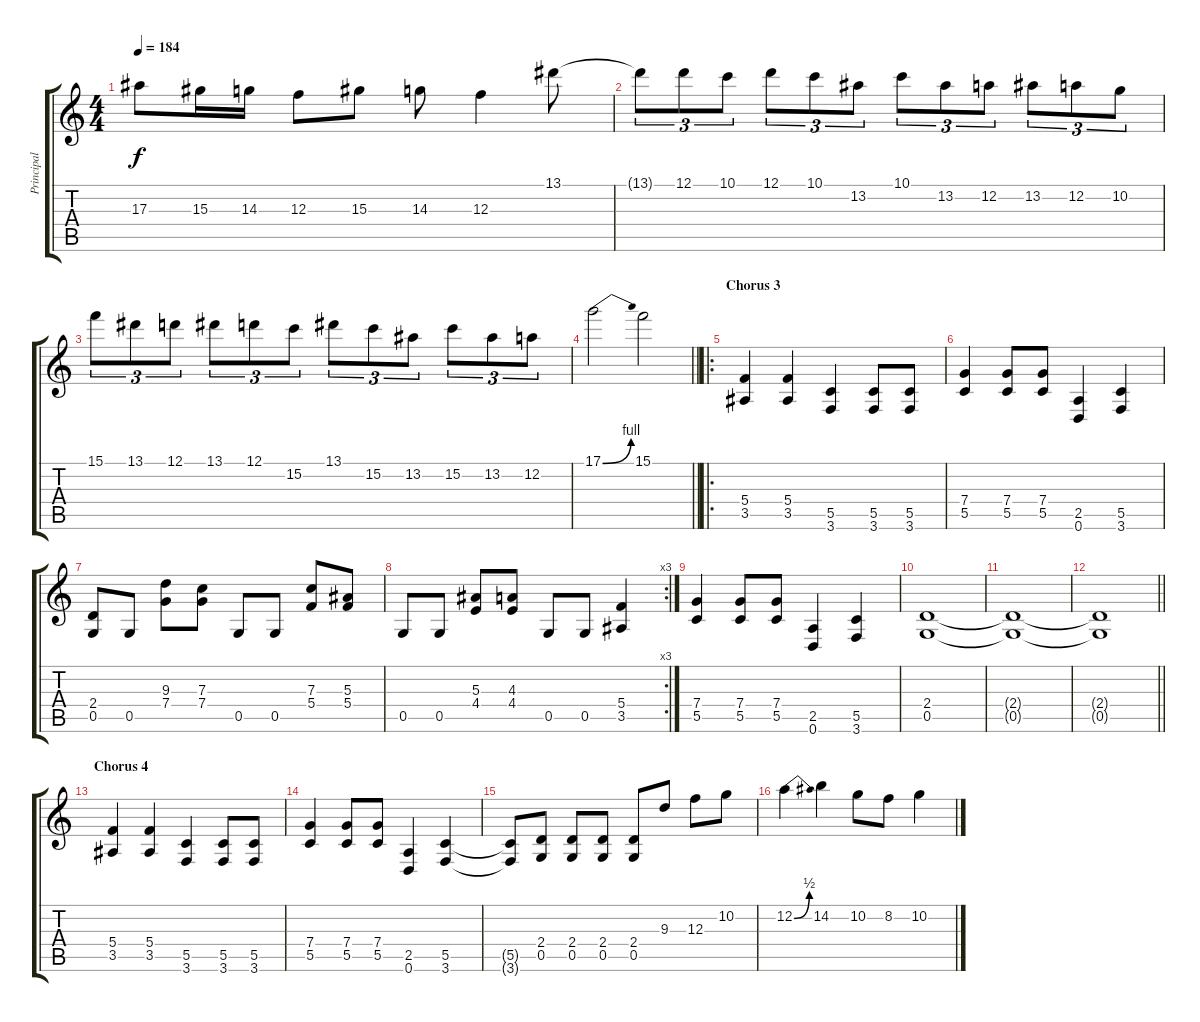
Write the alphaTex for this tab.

\track ("Principal" "Principal") {instrument distortionguitar}
\staff {score tabs}
\tuning (D4 A3 F3 C3 G2 D2) {hide}
\ts (4 4)
\tempo 184
\clef g2
\ks c
17.3{t}.8{dy f} 15.3.16 14.3.16 12.3.8 15.3.8 14.3.8 12.3.4 13.1.8 |
13.1{t}.8{tu (3 2)} 12.1.8{tu (3 2)} 10.1.8{tu (3 2)} 12.1.8{tu (3 2)} 10.1.8{tu (3 2)} 13.2.8{tu (3 2)} 10.1.8{tu (3 2)} 13.2.8{tu (3 2)} 12.2.8{tu (3 2)} 13.2.8{tu (3 2)} 12.2.8{tu (3 2)} 10.2.8{tu (3 2)} |
15.1.8{tu (3 2)} 13.1.8{tu (3 2)} 12.1.8{tu (3 2)} 13.1.8{tu (3 2)} 12.1.8{tu (3 2)} 15.2.8{tu (3 2)} 13.1.8{tu (3 2)} 15.2.8{tu (3 2)} 13.2.8{tu (3 2)} 15.2.8{tu (3 2)} 13.2.8{tu (3 2)} 12.2.8{tu (3 2)} |
\barLineRight lightlight
17.1{be (bend 0 0 60 4)}.2 15.1.2 |
\ro
\section ("" "Chorus 3")
(5.4 3.5).4 (5.4 3.5).4 (5.5 3.6).4 (5.5 3.6).8 (5.5 3.6).8 |
(7.4 5.5).4 (7.4 5.5).8 (7.4 5.5).8 (2.5 0.6).4 (5.5 3.6).4 |
(2.4 0.5).8 0.5.8 (9.3 7.4).8 (7.3 7.4).8 0.5.8 0.5.8 (7.3 5.4).8 (5.3 5.4).8 |
\rc 3
0.5.8 0.5.8 (5.3 4.4).8 (4.3 4.4).8 0.5.8 0.5.8 (5.4 3.5).4 |
(7.4 5.5).4 (7.4 5.5).8 (7.4 5.5).8 (2.5 0.6).4 (5.5 3.6).4 |
(2.4 0.5).1 |
(2.4{t} 0.5{t}).1 |
\barLineRight lightlight
(2.4{t} 0.5{t}).1 |
\section ("" "Chorus 4")
(5.4 3.5).4 (5.4 3.5).4 (5.5 3.6).4 (5.5 3.6).8 (5.5 3.6).8 |
(7.4 5.5).4 (7.4 5.5).8 (7.4 5.5).8 (2.5 0.6).4 (5.5 3.6).4 |
(5.5{t} 3.6{t}).8 (2.4 0.5).8 (2.4 0.5).8 (2.4 0.5).8 (2.4 0.5).8 9.3.8 12.3.8 10.2.8 |
12.2{be (bend 0 0 60 2)}.4 14.2.4 10.2.8 8.2.8 10.2.4
